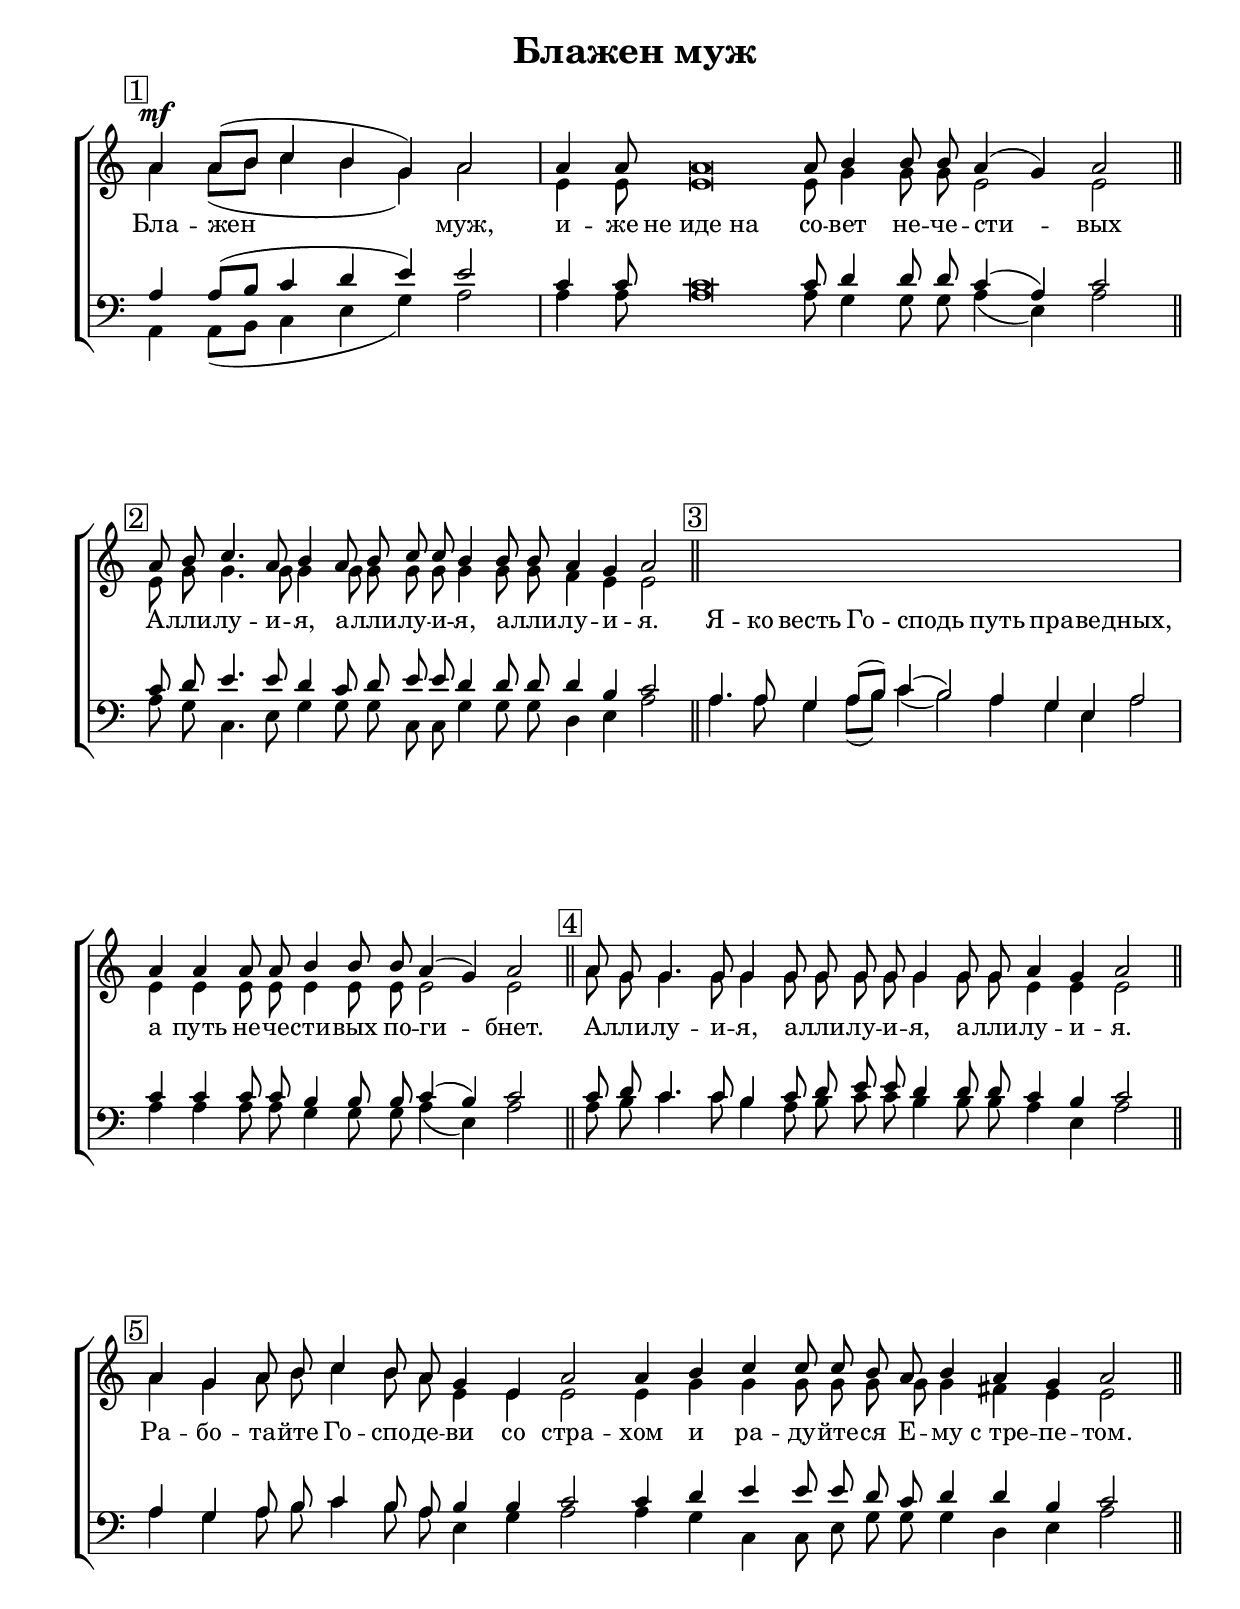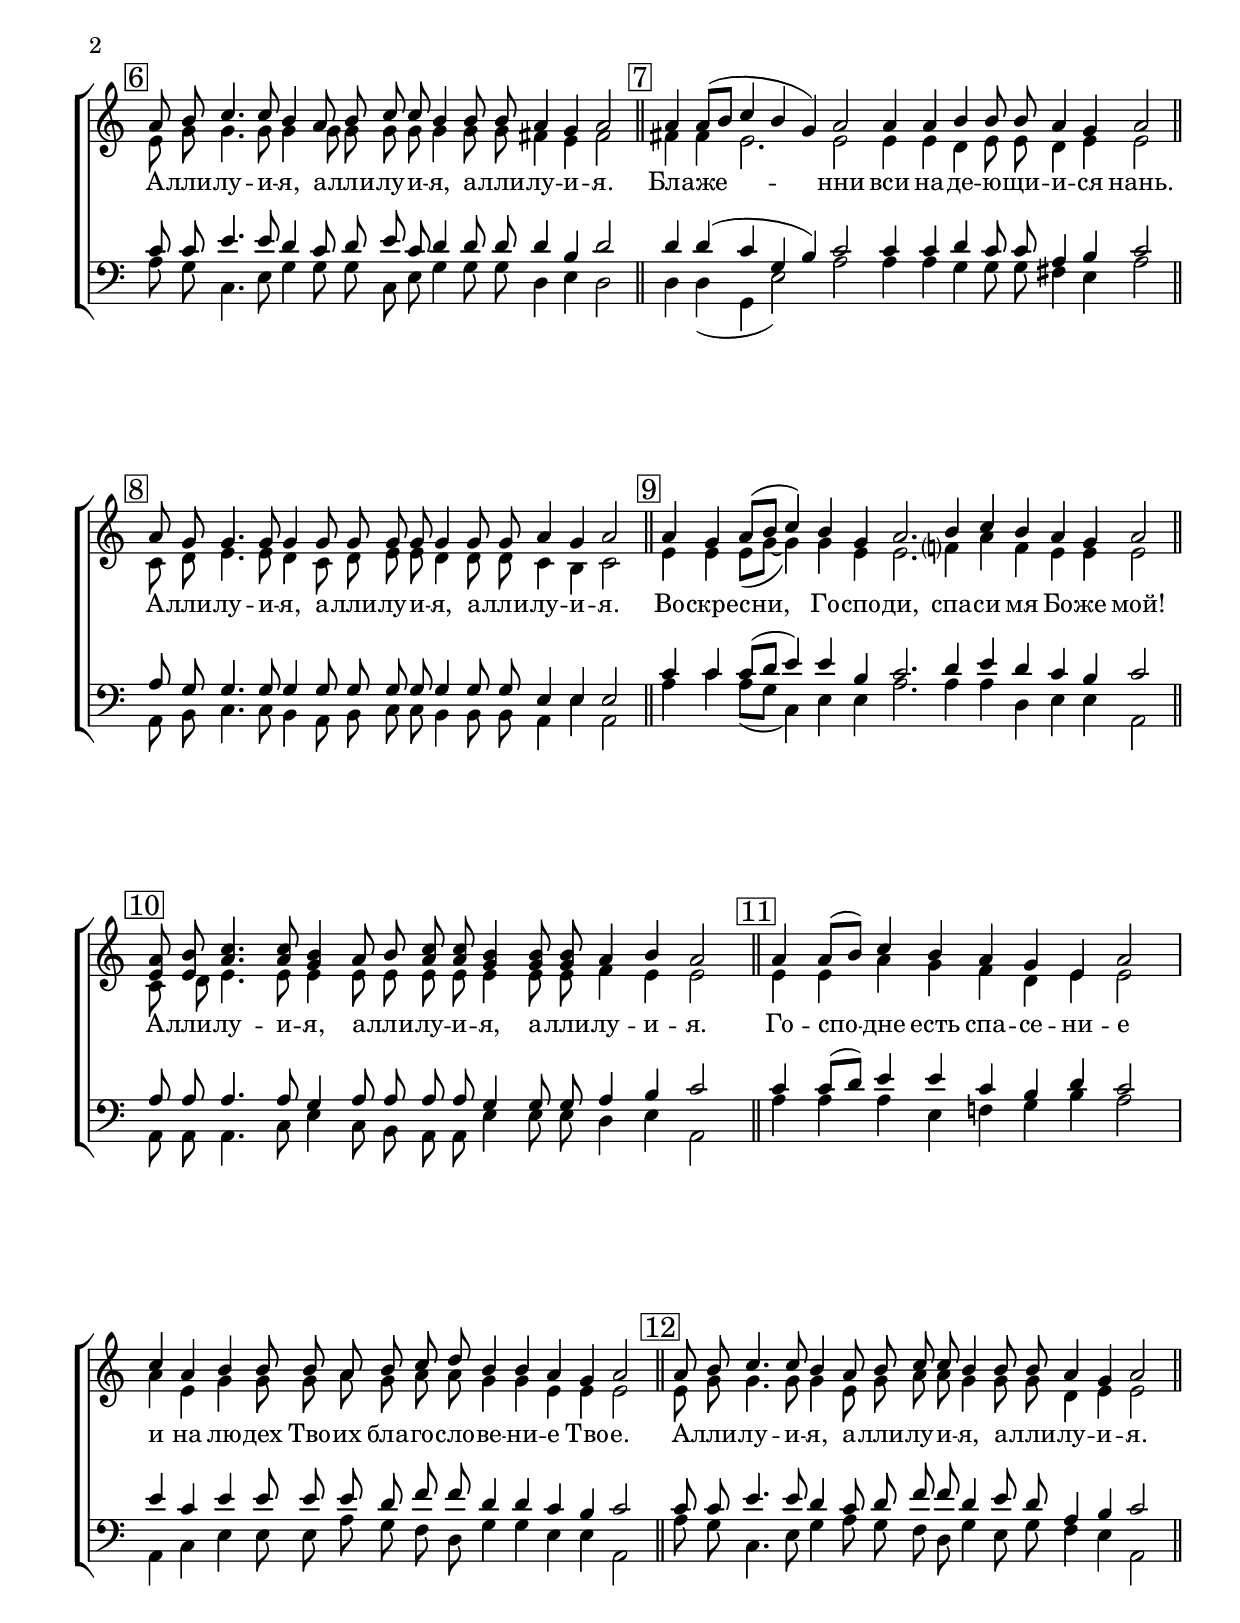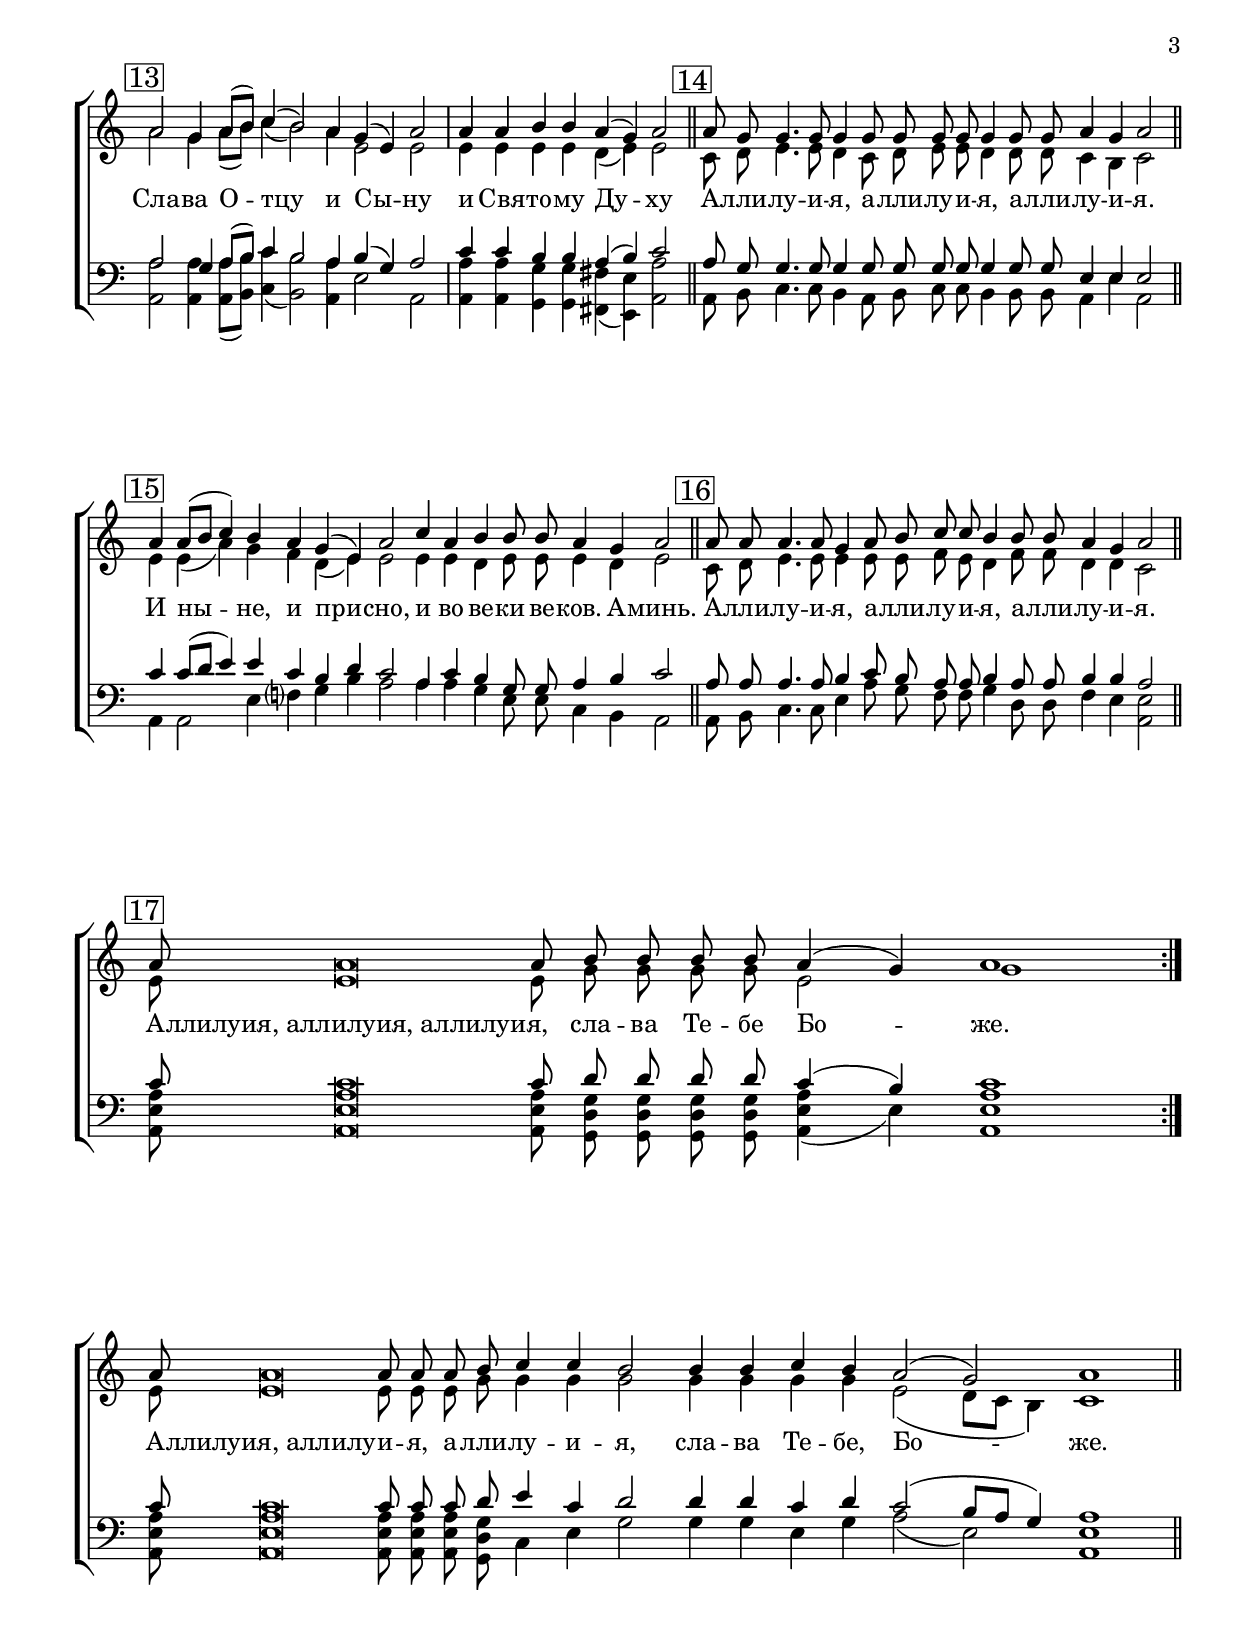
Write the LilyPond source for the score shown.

\version "2.18.2"

% закомментируйте строку ниже, чтобы получался pdf с навигацией
#(ly:set-option 'point-and-click #f)
#(ly:set-option 'midi-extension "mid")
#(set-default-paper-size "a4")
%#(set-global-staff-size 16.6)

co = \cadenzaOn
cof = \cadenzaOff
con = { \cadenzaOff \bar "|" \cadenzaOn }
codd = { \cadenzaOff \bar "||" \cadenzaOn }

\header {
  title = "Блажен муж"
  %composer = "С. Мокраняц"
  % Удалить строку версии LilyPond 
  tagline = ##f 
}

global = {
  \key c \major
  \time 1/1
  \once \omit Staff.TimeSignature
  \numericTimeSignature
}

sopvoice = \relative c'' {
  \global
  \dynamicUp
  \autoBeamOff
  \mark \markup {\box "1" }
  \co a4\mf a8[( b] c4 b g) a2 \con
  a4 a8 a\breve a8 b4 b8 b a4( g) a2 \codd
  
  \mark \markup {\box "2" }
  a8 b c4. a8 b4 a8 b c c b4 b8 b a4 g a2 \codd
  
  \mark \markup {\box "3" }
  R\breve. \con
  a4 a a8 a b4 b8 b a4( g) a2 \codd
  
  \mark \markup {\box "4" }
  a8 g g4. g8 g4 g8 g g8 g g4 g8 g a4 g a2 \codd
  
  \mark \markup {\box "5" }
  a4 g a8 b c4 b8 a g4 e a2 a4 b c c8 c b a b4 a g a2 \codd
  
  \mark \markup {\box "6" }
  a8 b c4. c8 b4 a8 b c c b4 b8 b a4 g a2 \codd
  
  \mark \markup {\box "7" }
  a4 a8[( b] c4 b g) a2 a4 a b b8 b a4 g a2 \codd
  
  \mark \markup {\box "8" }
  a8 g g4. g8 g4 g8 g g g g4 g8 g a4 g a2 \codd
  
  \mark \markup {\box "9" }
  a4 g a8[( b] c4) b g a2. b4 c b a g a2 \codd
  
  \mark \markup {\box "10" }
  <e a>8 <e b'> <a c>4. q8 <g b>4 a8 b <a c>8 q <b g>4 q8 q a4 b a2 \codd
  
  \mark \markup {\box "11" }
  a4 a8[( b]) c4 b a g e a2 \con c4 a b b8 b a b c d b4 b a g a2 \codd
  
  \mark \markup {\box "12" }
  a8 b c4. c8 b4 a8 b c c b4 b8 b a4 g a2 \codd
  
  \mark \markup {\box "13" }
  a2 g4 a8[( b]) c4( b2) a4 g( e) a2 \con a4 a b b a( g) a2 \codd
  
  \mark \markup {\box "14" }
  a8 g g4. g8 g4 g8 g g g g4 g8 g a4 g a2 \codd
  
  \mark \markup {\box "15" }
  a4 a8[( b] c4) b a g( e) a2 c4 a b b8 b a4 g a2 \codd
  
  \mark \markup {\box "16" }
  a8 a a4. a8 g4 a8 b c c b4 b8 b a4 g a2 \codd
  
  \mark \markup {\box "17" }
  \repeat volta 2 { a8 a\breve a8 b b b b a4( g) a1 }
  a8 a\breve a8 a a b c4 c b2 b4 b c b a2( g) a1
  

  \cof \bar "||"
}


altvoice = \relative c'' {
  \global
  \dynamicUp
  \autoBeamOff
  a4 a8[( b] c4 b g) a2
  e4 e8 e\breve e8 g4 g8 g e2 e
  
  e8 g g4. g8 g4 g8 g g g g4 g8 g f4 e e2
  R\breve.
  e4 e e8 e e4 e8 e e2 e
    
  %4
  a8 g g4. g8 g4 g8 g g8 g g4 g8 g e4 e e2
  
  %5
  a4 g a8 b c4 b8 a e4 e e2 e4 g g g8 g g g g4 fis e4 e2
  
  %6
  e8 g g4. g8 g4 g8 g g g g4 g8 g fis!4 e fis2
  
  %7
  fis!4 fis e2. e2 e4 e d e8 e d4 e e2
  
  %8
  c8 d e4. e8 d4 c8 d e e d4 d8 d c4 b c2
  
  %9
  e4 e e8[( g]~ g4) g e e2. f?4 a f e e e2
  
  %10
  c8 d e4. e8 e4 e8 e e e e4 e8 e f4 e e2
  
  e4 e a g f d e e2 a4 e g g8 g a g a a g4 g e e e2
  
  e8 g g4. g8 g4 e8 g a a g4 g8 g d4 e e2
  
  a2 g4 a8[( b]) c4( b2) a4 e2 e e4 e e e d( e) e2
  
  %14
  c8 d e4. e8 d4 c8 d e e d4 d8 d c4 b c2
  
  e4 e( a) g f d( e) e2 e4 e d e8 e e4 d e2
  
  %16
  c8 d e4. e8 e4 e8 e f e d4 f8 f d4 d c2
  
  \repeat volta 2 { e8 e\breve e8 g g g g e2 g1 }
  e8 e\breve e8 e e g g4 g g2 g4 g g g e2( d8[ c] b4) c1
  
}


tenorvoice = \relative c' {
  \global
  \dynamicUp
  \autoBeamOff
  
  a4 a8[( b] c4 d e) e2
  c4 c8 c\breve c8 d4 d8 d c4( a) c2
  
  c8 d e4. e8 d4 c8 d e e d4 d8 d d4 b c2
  
  a4. a8 g4 a8[( b]) c4( b2) a4 g e a2 c4 c c8 c b4 b8 b c4( b) c2
  
  %4
  c8 d c4. c8 b4 c8 d e e d4 d8 d c4 b c2
  
  %5
  a4 g a8 b c4 b8 a b4 b c2 c4 d e e8 e d c d4 d b c2
  
  %6
  c8 c e4. e8 d4 c8 d e c d4 d8 d d4 b d2
  
  %7
  d4 d( c g b) c2 c4 c d c8 c a4 b c2
  
  %8
  a8 g g4. g8 g4 g8 g g g g4 g8 g e4 e e2
  
  %9
  c'4 c c8[( d] e4) e b c2. d4 e d c b c2
  
  a8 a a4. a8 g4 a8 a a a g4 g8 g a4 b c2
  
  c4 c8[( d]) e4 e c b d c2 e4 c e e8 e e d f f d4 d c b c2
  
  c8 c e4. e8 d4 c8 d f f d4 e8 d a4 b c2
  
  a2 g4 a8[( b]) c4 b2 a4 b4( g) a2
  c4 c b b a( b) c2
  
  a8 g g4. g8 g4 g8 g g g g4 g8 g e4 e e2
  
  c'4 c8[( d] e4) e c b d c2 a4 c b g8 g a4 b c2
  
  a8 a a4. a8 b4 c8 b a a b4 a8 a b4 b a2
  
  \repeat volta 2 { c8 c\breve c8 d d d d c4( b) c1 }
  c8 c\breve c8 c c d e4 c d2 d4 d c d c2( b8[ a] g4) a1
  

}


bassvoice = \relative c {
  \global
  \dynamicUp
  \autoBeamOff
  
  a4 a8[( b] c4 e g) a2
  a4 a8 a\breve a8 g4 g8 g a4( e) a2
  
  a8 g c,4. e8 g4 g8 g c, c g'4 g8 g d4 e a2
  
  % 3
  a4. a8 g4 a8[( b]) c4( b2) a4 g e a2 a4 a a8 a g4 g8 g a4( e) a2
  
  %4 
  a8 b c4. c8 b4 a8 b c c b4 b8 b a4 e a2
  
  %5
  a4 g a8 b c4 b8 a e4 g a2 a4 g c, c8 e g g g4 d e a2
  
  %6
  a8 g c,4. e8 g4 g8 g c, e g4 g8 g d4 e d2
  
  %7
  d4 d( g, e'2) a a4 a g g8 g fis4 e a2
  
  %8
  a,8 b c4. c8 b4 a8 b c c b4 b8 b a4 e' a,2
  
  %9
  a'4 c a8[( g] c,4) e e a2. a4 a d, e e a,2
  
  a8 a8 a4. c8 e4 c8 b a a e'4 e8 e d4 e a,2
  
  a'4 a a e f g b a2
  a,4 c e e8 e a g f d g4 g e e a,2
  
  a'8 g c,4. e8 g4 a8 g f d g4 e8 g f4 e a,2
  
  %13
  <a a'>2 q4 q8[( <b b'>]) <c c'>4( <b b'>2) <a a'>4 e'2 a, 
  <a a'>4 q <g g'> q <fis fis'>( <e e'>) <a a'>2
  
  a8 b c4. c8 b4 a8 b c c b4 b8 b a4 e' a,2
  
  a4 a2 e'4 f? g b a2 a4 a g e8 e c4 b a2
  
  a8 b c4. c8 e4 a8 g f f g4 d8 d f4 e <e a,>2
  
  \repeat volta 2 { <a, e' a>8 q\breve q8 <g d' g>8 q q q <a e' a>4( e') <a, e' a>1 }
  
  <a e' a>8 q\breve q8 q q <g d' g> c4 e g2 g4 g e g a2( e) <e a,>1


}

lyricscore = \lyricmode {
%  \override LyricText.self-alignment-X = #LEFT
  Бла -- жен муж, и -- же не_иде_на со -- вет не -- че -- сти -- вых
  
  А -- лли -- лу -- и -- я, а -- лли -- лу -- и -- я, а -- лли -- лу -- и -- \set associatedVoice = "tenor" я.
  
  Я -- ко весть Го -- сподь путь пра -- ве -- \set associatedVoice = "soprano" дных, 
  а путь не -- че -- сти -- вых по -- ги -- бнет.
  
  А -- лли -- лу -- и -- я, а -- лли -- лу -- и -- я, а -- лли -- лу -- и -- я.
  
  Ра -- бо -- та -- йте Го -- спо -- де -- ви со стра -- хом и ра -- ду -- йте -- ся Е -- му с_тре -- пе -- том.
  А -- лли -- лу -- и -- я, а -- лли -- лу -- и -- я, а -- лли -- лу -- и -- я.
  
  Бла -- же -- нни вси на -- де -- ю -- щи -- и -- ся нань.
  А -- лли -- лу -- и -- я, а -- лли -- лу -- и -- я, а -- лли -- лу -- и -- я.
  
  
  Во -- скре -- сни, Го -- спо -- ди, спа -- си мя Бо -- же мой!
  А -- лли -- лу -- и -- я, а -- лли -- лу -- и -- я, а -- лли -- лу -- и -- я.
  
  Го -- спо -- дне есть спа -- се -- ни -- е и на лю -- дех Тво -- их бла -- го -- сло -- ве -- ни -- е Тво -- е.
  А -- лли -- лу -- и -- я, а -- лли -- лу -- и -- я, а -- лли -- лу -- и -- я.
  
  Сла -- ва О -- тцу и Сы -- ну и Свя -- то -- му Ду -- ху
  А -- лли -- лу -- и -- я, а -- лли -- лу -- и -- я, а -- лли -- лу -- и -- я.
  
  И ны -- не, и при -- сно, и во ве -- ки ве -- ков. А -- минь.
  А -- лли -- лу -- и -- я, а -- лли -- лу -- и -- я, а -- лли -- лу -- и -- я.
  
  \repeat volta 2 { А -- ллилуия,_аллилуия,_аллилуи -- я, сла -- ва Те -- бе Бо -- же. }
  
  А -- ллилуия,_аллилу -- и -- я, а -- лли -- лу -- и -- я, сла -- ва Те -- бе, Бо -- же.
}

  \paper {
  top-margin = 15
  left-margin = 15
  right-margin = 10
  bottom-margin = 15
  indent = 0
  ragged-last =  ##f
  ragged-last-bottom = ##f
}


\bookpart {
 
\score {

  %  \transpose c bes {
    \new ChoirStaff <<
      \new Staff = "upstaff" \with {
        midiInstrument = "voice oohs"
      } <<
        \new Voice = "soprano" { \voiceOne \sopvoice }
        \new Voice  = "alto" { \voiceTwo \altvoice }
      >> 
      \new Lyrics = "sopranos"
  
      \new Staff = "downstaff" \with {
        midiInstrument = "voice oohs"
      } <<
        \new Voice = "tenor" { \voiceOne \clef bass \tenorvoice }
        \new Voice = "bass" { \voiceTwo \bassvoice }
      >>
      \context Lyrics = "sopranos" {
        \lyricsto "soprano" {
          \lyricscore
        }
      }
    >>
    %  }  % transposeµ
  \layout { 
    \context {
      \Score
    }
    \context {
      \Staff
    }
  %Metronome_mark_engraver
  }
  \midi {
    \tempo 4=90
  }
}

  
}



